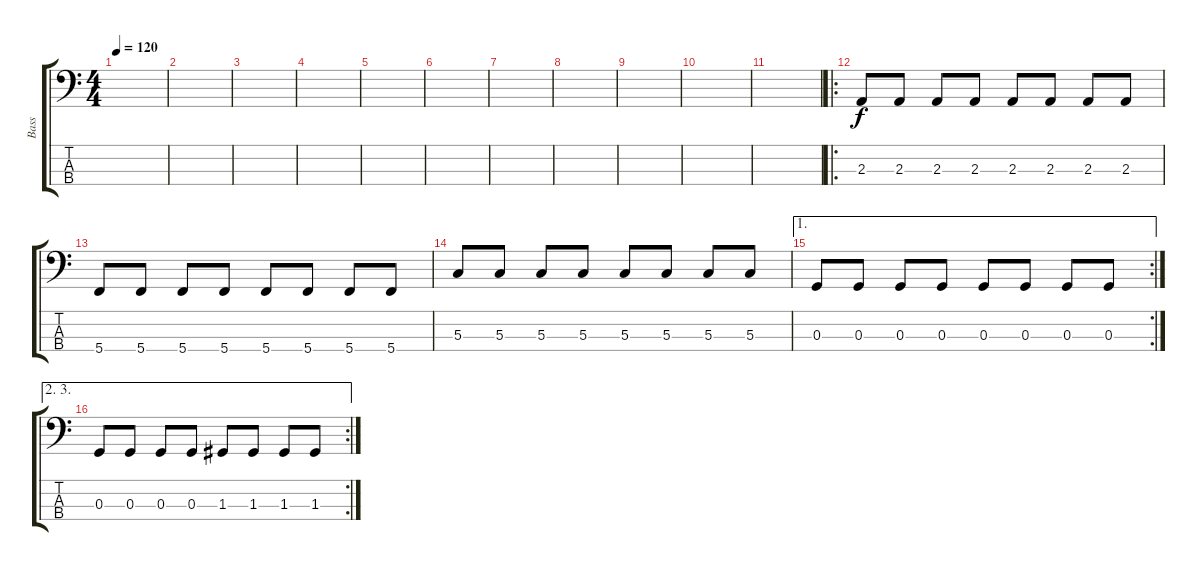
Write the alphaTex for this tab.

\track ("Bass" "Bass") {instrument electricbassfinger}
\staff {score tabs}
\tuning (G2 C2 G1 C1) {hide}
\ts (4 4)
\tempo 120
\clef f4
\ks c
|
|
|
|
|
|
|
|
|
|
|
\ro
2.3.8 2.3.8 2.3.8 2.3.8 2.3.8 2.3.8 2.3.8 2.3.8 |
5.4.8 5.4.8 5.4.8 5.4.8 5.4.8 5.4.8 5.4.8 5.4.8 |
5.3.8 5.3.8 5.3.8 5.3.8 5.3.8 5.3.8 5.3.8 5.3.8 |
\ae 1
\rc 2
0.3.8 0.3.8 0.3.8 0.3.8 0.3.8 0.3.8 0.3.8 0.3.8 |
\ae (2 3)
\rc 2
0.3.8 0.3.8 0.3.8 0.3.8 1.3.8 1.3.8 1.3.8 1.3.8
